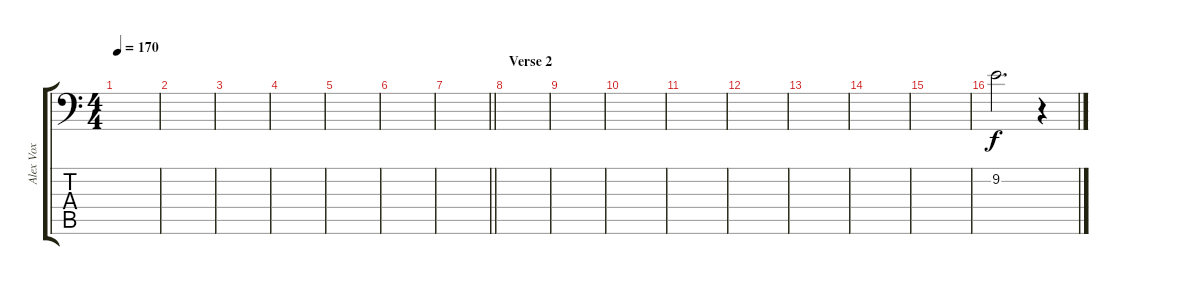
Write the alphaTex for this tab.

\track ("Alex Vox" "Alex Vox") {instrument englishhorn}
\staff {score tabs}
\tuning (C4 G3 Eb3 Bb2 F2 Bb1) {hide}
\ts (4 4)
\tempo 170
\clef f4
\ks c
|
|
|
|
|
|
\barLineRight lightlight
|
\section ("" "Verse 2")
|
|
|
|
|
|
|
|
9.2.2{d} r.4
